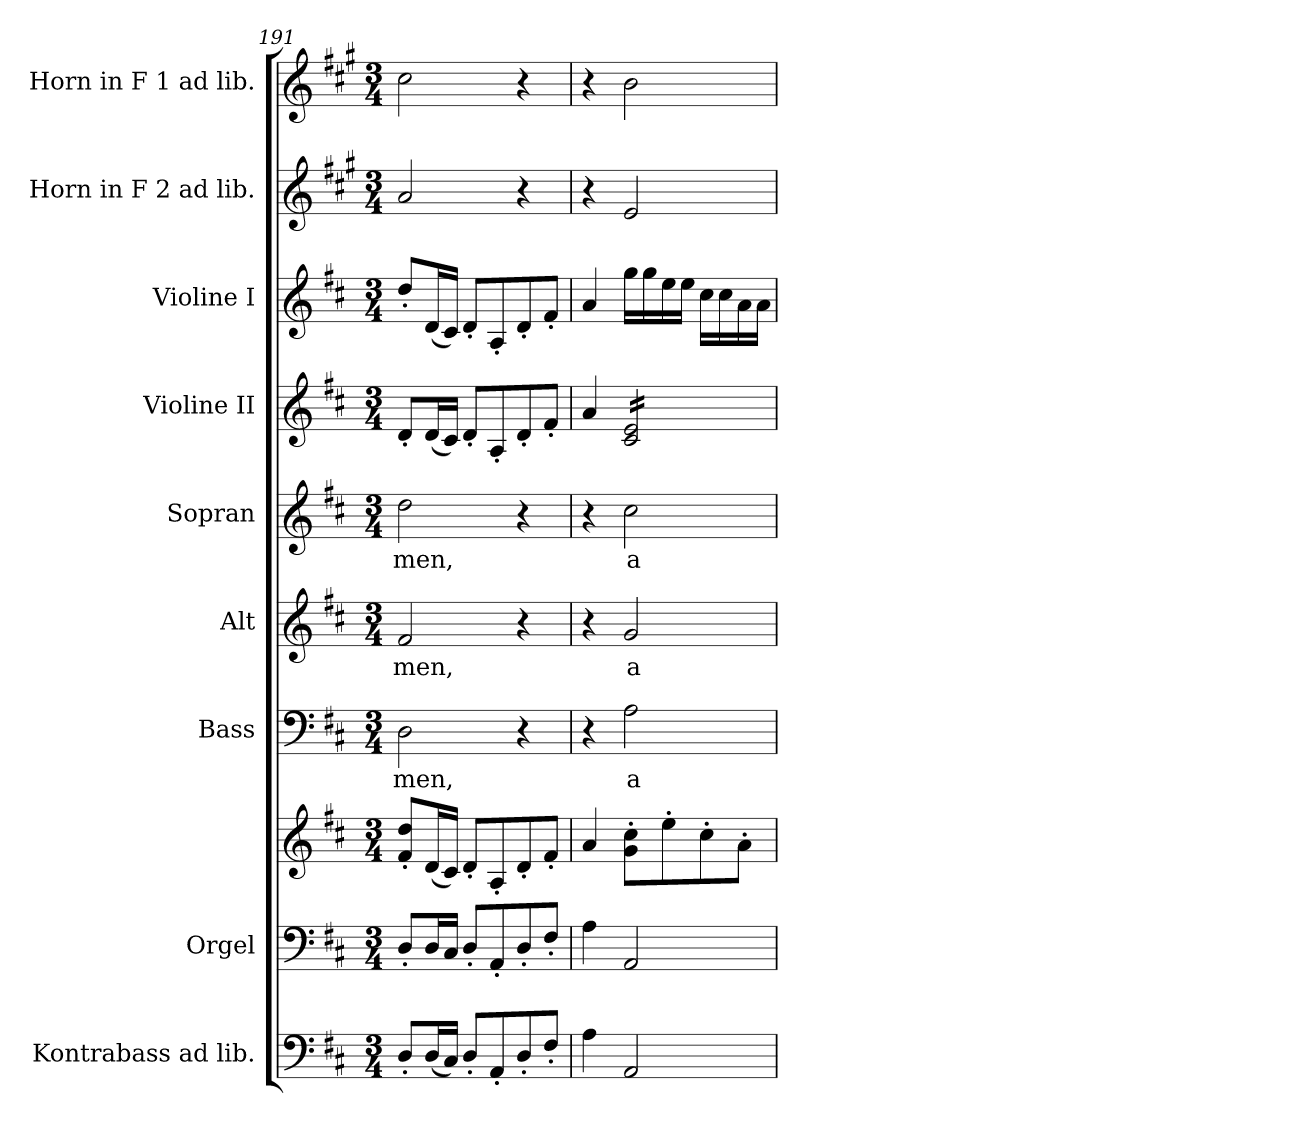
**kern	**kern	**kern	**kern	**text	**kern	**text	**kern	**text	**kern	**kern	**kern	**kern
*part9	*part8	*part8	*part7	*part7	*part6	*part6	*part5	*part5	*part4	*part3	*part2	*part1
*staff10	*staff9	*staff8	*staff7	*staff7	*staff6	*staff6	*staff5	*staff5	*staff4	*staff3	*staff2	*staff1
*I"Kontrabass ad lib.	*I"Orgel	*	*I"Bass	*	*I"Alt	*	*I"Sopran	*	*I"Violine II	*I"Violine I	*I"Horn in F 2 ad lib.	*I"Horn in F 1 ad lib.
*I'Kb.	*I'Org.	*	*I'B.	*	*I'A.	*	*I'S.	*	*I'Vl. II	*I'Vl. I	*	*
*clefF4	*clefF4	*clefG2	*clefF4	*	*clefG2	*	*clefG2	*	*clefG2	*clefG2	*clefG2	*clefG2
*ITrd7c12	*	*	*	*	*	*	*	*	*	*	*ITrd4c7	*ITrd4c7
*k[f#c#]	*k[f#c#]	*k[f#c#]	*k[f#c#]	*	*k[f#c#]	*	*k[f#c#]	*	*k[f#c#]	*k[f#c#]	*k[f#c#]	*k[f#c#]
*D:	*D:	*D:	*D:	*	*D:	*	*D:	*	*D:	*D:	*D:	*D:
*M3/4	*M3/4	*M3/4	*M3/4	*	*M3/4	*	*M3/4	*	*M3/4	*M3/4	*M3/4	*M3/4
=191	=191	=191	=191	=191	=191	=191	=191	=191	=191	=191	=191	=191
!	!	!	!	!LO:LY:b	!	!LO:LY:b	!	!LO:LY:b	!	!	!	!
8DD'</L	8D'</L	8f#/'< 8dd/'<L	2D\	-men,	2f#/	-men,	2dd\	-men,	8d'</L	8dd'</L	2d/	2f#\
(<16DD/L	16D/L	(<16d/L	.	.	.	.	.	.	(<16d/L	(<16d/L	.	.
16CC#/JJ)	16C#/JJ	16c#/JJ)	.	.	.	.	.	.	16c#/JJ)	16c#/JJ)	.	.
8DD'</L	8D'</L	8d'</L	.	.	.	.	.	.	8d'</L	8d'</L	.	.
8AAA'</	8AA'</	8A'</	.	.	.	.	.	.	8A'</	8A'</	.	.
8DD'</	8D'</	8d'</	4r	.	4r	.	4r	.	8d'</	8d'</	4r	4r
8FF#'</J	8F#'</J	8f#'</J	.	.	.	.	.	.	8f#'</J	8f#'</J	.	.
=192	=192	=192	=192	=192	=192	=192	=192	=192	=192	=192	=192	=192
4AA\	4A\	4a/	4r	.	4r	.	4r	.	4a/	4a/	4r	4r
!	!	!	!	!LO:LY:b	!	!LO:LY:b	!	!LO:LY:b	!	!	!	!
*	*	*	*	*	*	*	*	*	*tremolo	*	*	*
2AAA/	2AA/	8g\'> 8cc#\'>L	2A\	a-	2g/	a-	2cc#\	a-	16c#/ 16e/LL	16gg\LL	2A/	2e\
.	.	.	.	.	.	.	.	.	16c#/ 16e/	16gg\	.	.
.	.	8ee'>\	.	.	.	.	.	.	16c#/ 16e/	16ee\	.	.
.	.	.	.	.	.	.	.	.	16c#/ 16e/	16ee\JJ	.	.
.	.	8cc#'>\	.	.	.	.	.	.	16c#/ 16e/	16cc#\LL	.	.
.	.	.	.	.	.	.	.	.	16c#/ 16e/	16cc#\	.	.
.	.	8a'>\J	.	.	.	.	.	.	16c#/ 16e/	16a\	.	.
.	.	.	.	.	.	.	.	.	16c#/ 16e/JJ	16a\JJ	.	.
*	*	*	*	*	*	*	*	*	*Xtremolo	*	*	*
=	=	=	=	=	=	=	=	=	=	=	=	=
*-	*-	*-	*-	*-	*-	*-	*-	*-	*-	*-	*-	*-
